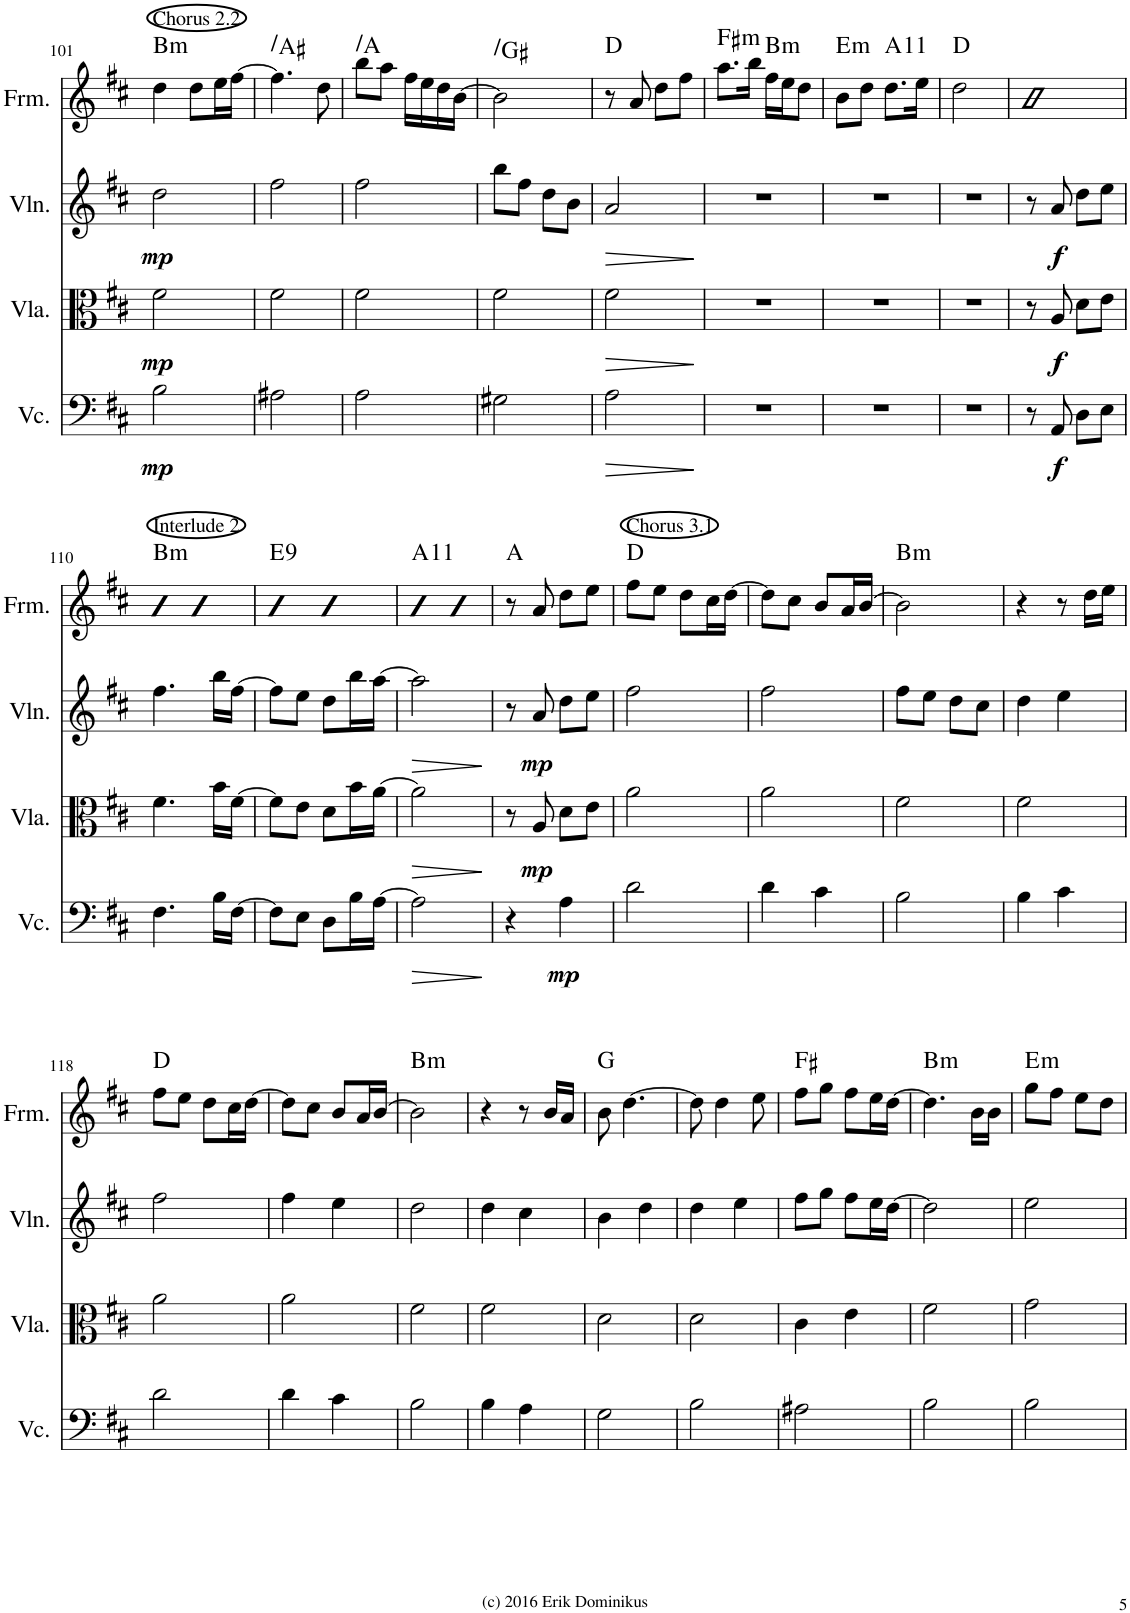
**kern	**dynam	**kern	**dynam	**kern	**dynam	**kern	**harte
*part4	*part4	*part3	*part3	*part2	*part2	*part1	*part1
*staff4	*staff4	*staff3	*staff3	*staff2	*staff2	*staff1	*
*I"Violoncello	*	*I"Viola	*	*I"Violin	*	*I"Form	*
*I'Vc.	*	*I'Vla.	*	*I'Vln.	*	*I'Frm.	*
!!LO:PB:g=z
*clefF4	*	*clefC3	*	*clefG2	*	*clefG2	*
*k[f#c#]	*	*k[f#c#]	*	*k[f#c#]	*	*k[f#c#]	*
*M2/4	*	*M2/4	*	*M2/4	*	*M2/4	*
=101	=101	=101	=101	=101	=101	=101	=101
!	!	!	!	!	!	!LO:TX:a:t=Chorus 2.2	!
!	!LO:DY:b	!	!LO:DY:b	!	!LO:DY:b	!	!LO:H:kt=m
2B\	mp	2f#\	mp	2dd\	mp	4dd\	B:min
.	.	.	.	.	.	8dd\L	.
.	.	.	.	.	.	16ee\L	.
.	.	.	.	.	.	[16ff#\JJ	.
=102	=102	=102	=102	=102	=102	=102	=102
!	!	!	!	!	!	!	!LO:H:kt=N.C.
2A#X\	.	2f#\	.	2ff#\	.	4.ff#\]	N
.	.	.	.	.	.	8dd\	.
=103	=103	=103	=103	=103	=103	=103	=103
!	!	!	!	!	!	!	!LO:H:kt=N.C.
2A\	.	2f#\	.	2ff#\	.	8bb\L	N
.	.	.	.	.	.	8aa\J	.
.	.	.	.	.	.	16ff#\LL	.
.	.	.	.	.	.	16ee\	.
.	.	.	.	.	.	16dd\	.
.	.	.	.	.	.	[16b\JJ	.
=104	=104	=104	=104	=104	=104	=104	=104
!	!	!	!	!	!	!	!LO:H:kt=N.C.
2G#X\	.	2f#\	.	8bb\L	.	2b\]	N
.	.	.	.	8ff#\J	.	.	.
.	.	.	.	8dd\L	.	.	.
.	.	.	.	8b\J	.	.	.
=105	=105	=105	=105	=105	=105	=105	=105
!	!LO:HP:b	!	!LO:HP:b	!	!LO:HP:b	!	!
2A\	>	2f#\	>	2a/	>	8r	D:maj
.	.	.	.	.	.	8a/	.
.	.	.	.	.	.	8dd\L	.
.	.	.	.	.	.	8ff#\J	.
.	]	.	]	.	]	.	.
=106	=106	=106	=106	=106	=106	=106	=106
!	!	!	!	!	!	!	!LO:H:kt=m
2r	.	2r	.	2r	.	8.aa\L	F#:min
.	.	.	.	.	.	16bb\Jk	.
!	!	!	!	!	!	!	!LO:H:kt=m
.	.	.	.	.	.	16ff#\LL	B:min
.	.	.	.	.	.	16ee\J	.
.	.	.	.	.	.	8dd\J	.
=107	=107	=107	=107	=107	=107	=107	=107
!	!	!	!	!	!	!	!LO:H:kt=m
2r	.	2r	.	2r	.	8b\L	E:min
.	.	.	.	.	.	8dd\J	.
!	!	!	!	!	!	!	!LO:H:kt=11
.	.	.	.	.	.	8.dd\L	A:9(11)
.	.	.	.	.	.	16ee\Jk	.
=108	=108	=108	=108	=108	=108	=108	=108
2r	.	2r	.	2r	.	2dd\	D:maj
=109	=109	=109	=109	=109	=109	=109	=109
8r	.	8r	.	8r	.	2b	.
!	!LO:DY:b	!	!LO:DY:b	!	!LO:DY:b	!	!
8AA/	f	8A/	f	8a/	f	.	.
8D\L	.	8d\L	.	8dd\L	.	.	.
8E\J	.	8e\J	.	8ee\J	.	.	.
!!LO:LB:g=z
=110	=110	=110	=110	=110	=110	=110	=110
!	!	!	!	!	!	!LO:TX:a:t=Interlude 2	!LO:H:kt=m
4.F#\	.	4.f#\	.	4.ff#\	.	4b	B:min
.	.	.	.	.	.	4b	.
16B\LL	.	16b\LL	.	16bb\LL	.	.	.
[16F#\JJ	.	[16f#\JJ	.	[16ff#\JJ	.	.	.
=111	=111	=111	=111	=111	=111	=111	=111
!	!	!	!	!	!	!	!LO:H:kt=9
8F#\L]	.	8f#\L]	.	8ff#\L]	.	4b	E:9
8E\J	.	8e\J	.	8ee\J	.	.	.
8D\L	.	8d\L	.	8dd\L	.	4b	.
16B\L	.	16b\L	.	16bb\L	.	.	.
[16A\JJ	.	[16a\JJ	.	[16aa\JJ	.	.	.
=112	=112	=112	=112	=112	=112	=112	=112
!	!LO:HP:b	!	!LO:HP:b	!	!LO:HP:b	!	!LO:H:kt=11
2A\]	>	2a\]	>	2aa\]	>	4b	A:9(11)
.	.	.	.	.	.	4b	.
.	]	.	]	.	]	.	.
=113	=113	=113	=113	=113	=113	=113	=113
4r	.	8r	.	8r	.	8r	A:maj
!	!	!	!LO:DY:b	!	!LO:DY:b	!	!
.	.	8A/	mp	8a/	mp	8a/	.
!	!LO:DY:b	!	!	!	!	!	!
4A\	mp	8d\L	.	8dd\L	.	8dd\L	.
.	.	8e\J	.	8ee\J	.	8ee\J	.
=114	=114	=114	=114	=114	=114	=114	=114
!	!	!	!	!	!	!LO:TX:a:t=Chorus 3.1	!
2d\	.	2a\	.	2ff#\	.	8ff#\L	D:maj
.	.	.	.	.	.	8ee\J	.
.	.	.	.	.	.	8dd\L	.
.	.	.	.	.	.	16cc#\L	.
.	.	.	.	.	.	[16dd\JJ	.
=115	=115	=115	=115	=115	=115	=115	=115
4d\	.	2a\	.	2ff#\	.	8dd\L]	.
.	.	.	.	.	.	8cc#\J	.
4c#\	.	.	.	.	.	8b/L	.
.	.	.	.	.	.	16a/L	.
.	.	.	.	.	.	[16b/JJ	.
=116	=116	=116	=116	=116	=116	=116	=116
!	!	!	!	!	!	!	!LO:H:kt=m
2B\	.	2f#\	.	8ff#\L	.	2b\]	B:min
.	.	.	.	8ee\J	.	.	.
.	.	.	.	8dd\L	.	.	.
.	.	.	.	8cc#\J	.	.	.
=117	=117	=117	=117	=117	=117	=117	=117
4B\	.	2f#\	.	4dd\	.	4r	.
4c#\	.	.	.	4ee\	.	8r	.
.	.	.	.	.	.	16dd\LL	.
.	.	.	.	.	.	16ee\JJ	.
!!LO:LB:g=z
=118	=118	=118	=118	=118	=118	=118	=118
2d\	.	2a\	.	2ff#\	.	8ff#\L	D:maj
.	.	.	.	.	.	8ee\J	.
.	.	.	.	.	.	8dd\L	.
.	.	.	.	.	.	16cc#\L	.
.	.	.	.	.	.	[16dd\JJ	.
=119	=119	=119	=119	=119	=119	=119	=119
4d\	.	2a\	.	4ff#\	.	8dd\L]	.
.	.	.	.	.	.	8cc#\J	.
4c#\	.	.	.	4ee\	.	8b/L	.
.	.	.	.	.	.	16a/L	.
.	.	.	.	.	.	[16b/JJ	.
=120	=120	=120	=120	=120	=120	=120	=120
!	!	!	!	!	!	!	!LO:H:kt=m
2B\	.	2f#\	.	2dd\	.	2b\]	B:min
=121	=121	=121	=121	=121	=121	=121	=121
4B\	.	2f#\	.	4dd\	.	4r	.
4A\	.	.	.	4cc#\	.	8r	.
.	.	.	.	.	.	16b/LL	.
.	.	.	.	.	.	16a/JJ	.
=122	=122	=122	=122	=122	=122	=122	=122
2G\	.	2d\	.	4b\	.	8b\	G:maj
.	.	.	.	.	.	[4.dd\	.
.	.	.	.	4dd\	.	.	.
=123	=123	=123	=123	=123	=123	=123	=123
2B\	.	2d\	.	4dd\	.	8dd\]	.
.	.	.	.	.	.	4dd\	.
.	.	.	.	4ee\	.	.	.
.	.	.	.	.	.	8ee\	.
=124	=124	=124	=124	=124	=124	=124	=124
2A#X\	.	4c#\	.	8ff#\L	.	8ff#\L	F#:maj
.	.	.	.	8gg\J	.	8gg\J	.
.	.	4e\	.	8ff#\L	.	8ff#\L	.
.	.	.	.	16ee\L	.	16ee\L	.
.	.	.	.	[16dd\JJ	.	[16dd\JJ	.
=125	=125	=125	=125	=125	=125	=125	=125
!	!	!	!	!	!	!	!LO:H:kt=m
2B\	.	2f#\	.	2dd\]	.	4.dd\]	B:min
.	.	.	.	.	.	16b\LL	.
.	.	.	.	.	.	16b\JJ	.
=126	=126	=126	=126	=126	=126	=126	=126
!	!	!	!	!	!	!	!LO:H:kt=m
2B\	.	2g\	.	2ee\	.	8gg\L	E:min
.	.	.	.	.	.	8ff#\J	.
.	.	.	.	.	.	8ee\L	.
.	.	.	.	.	.	8dd\J	.
=	=	=	=	=	=	=	=
*-	*-	*-	*-	*-	*-	*-	*-
